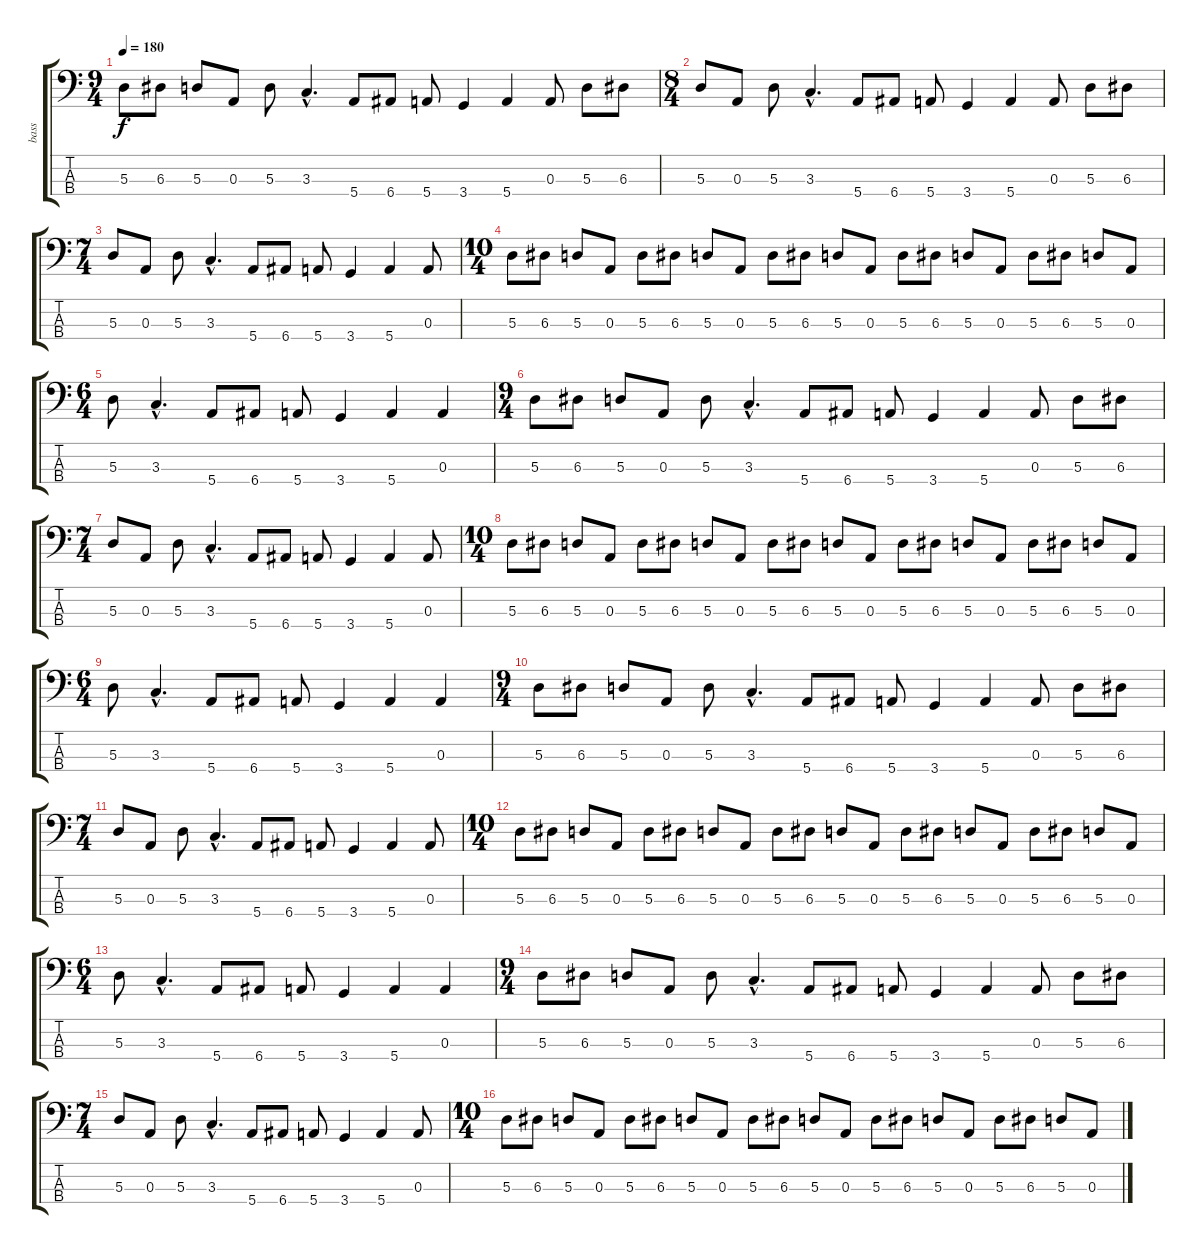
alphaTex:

\track ("bass" "bass") {instrument electricbasspick}
\staff {score tabs}
\tuning (G2 D2 A1 E1) {hide}
\ts (9 4)
\tempo 180
\clef f4
\ks c
5.3.8{dy f} 6.3.8 5.3.8 0.3.8 5.3.8 3.3{hac}.4{d} 5.4.8 6.4.8 5.4.8 3.4.4 5.4.4 0.3.8 5.3.8 6.3.8 |
\ts (8 4)
5.3.8 0.3.8 5.3.8 3.3{hac}.4{d} 5.4.8 6.4.8 5.4.8 3.4.4 5.4.4 0.3.8 5.3.8 6.3.8 |
\ts (7 4)
5.3.8 0.3.8 5.3.8 3.3{hac}.4{d} 5.4.8 6.4.8 5.4.8 3.4.4 5.4.4 0.3.8 |
\ts (10 4)
5.3.8 6.3.8 5.3.8 0.3.8 5.3.8 6.3.8 5.3.8 0.3.8 5.3.8 6.3.8 5.3.8 0.3.8 5.3.8 6.3.8 5.3.8 0.3.8 5.3.8 6.3.8 5.3.8 0.3.8 |
\ts (6 4)
5.3.8 3.3{hac}.4{d} 5.4.8 6.4.8 5.4.8 3.4.4 5.4.4 0.3.4 |
\ts (9 4)
5.3.8 6.3.8 5.3.8 0.3.8 5.3.8 3.3{hac}.4{d} 5.4.8 6.4.8 5.4.8 3.4.4 5.4.4 0.3.8 5.3.8 6.3.8 |
\ts (7 4)
5.3.8 0.3.8 5.3.8 3.3{hac}.4{d} 5.4.8 6.4.8 5.4.8 3.4.4 5.4.4 0.3.8 |
\ts (10 4)
5.3.8 6.3.8 5.3.8 0.3.8 5.3.8 6.3.8 5.3.8 0.3.8 5.3.8 6.3.8 5.3.8 0.3.8 5.3.8 6.3.8 5.3.8 0.3.8 5.3.8 6.3.8 5.3.8 0.3.8 |
\ts (6 4)
5.3.8 3.3{hac}.4{d} 5.4.8 6.4.8 5.4.8 3.4.4 5.4.4 0.3.4 |
\ts (9 4)
5.3.8 6.3.8 5.3.8 0.3.8 5.3.8 3.3{hac}.4{d} 5.4.8 6.4.8 5.4.8 3.4.4 5.4.4 0.3.8 5.3.8 6.3.8 |
\ts (7 4)
5.3.8 0.3.8 5.3.8 3.3{hac}.4{d} 5.4.8 6.4.8 5.4.8 3.4.4 5.4.4 0.3.8 |
\ts (10 4)
5.3.8 6.3.8 5.3.8 0.3.8 5.3.8 6.3.8 5.3.8 0.3.8 5.3.8 6.3.8 5.3.8 0.3.8 5.3.8 6.3.8 5.3.8 0.3.8 5.3.8 6.3.8 5.3.8 0.3.8 |
\ts (6 4)
5.3.8 3.3{hac}.4{d} 5.4.8 6.4.8 5.4.8 3.4.4 5.4.4 0.3.4 |
\ts (9 4)
5.3.8 6.3.8 5.3.8 0.3.8 5.3.8 3.3{hac}.4{d} 5.4.8 6.4.8 5.4.8 3.4.4 5.4.4 0.3.8 5.3.8 6.3.8 |
\ts (7 4)
5.3.8 0.3.8 5.3.8 3.3{hac}.4{d} 5.4.8 6.4.8 5.4.8 3.4.4 5.4.4 0.3.8 |
\ts (10 4)
5.3.8 6.3.8 5.3.8 0.3.8 5.3.8 6.3.8 5.3.8 0.3.8 5.3.8 6.3.8 5.3.8 0.3.8 5.3.8 6.3.8 5.3.8 0.3.8 5.3.8 6.3.8 5.3.8 0.3.8
